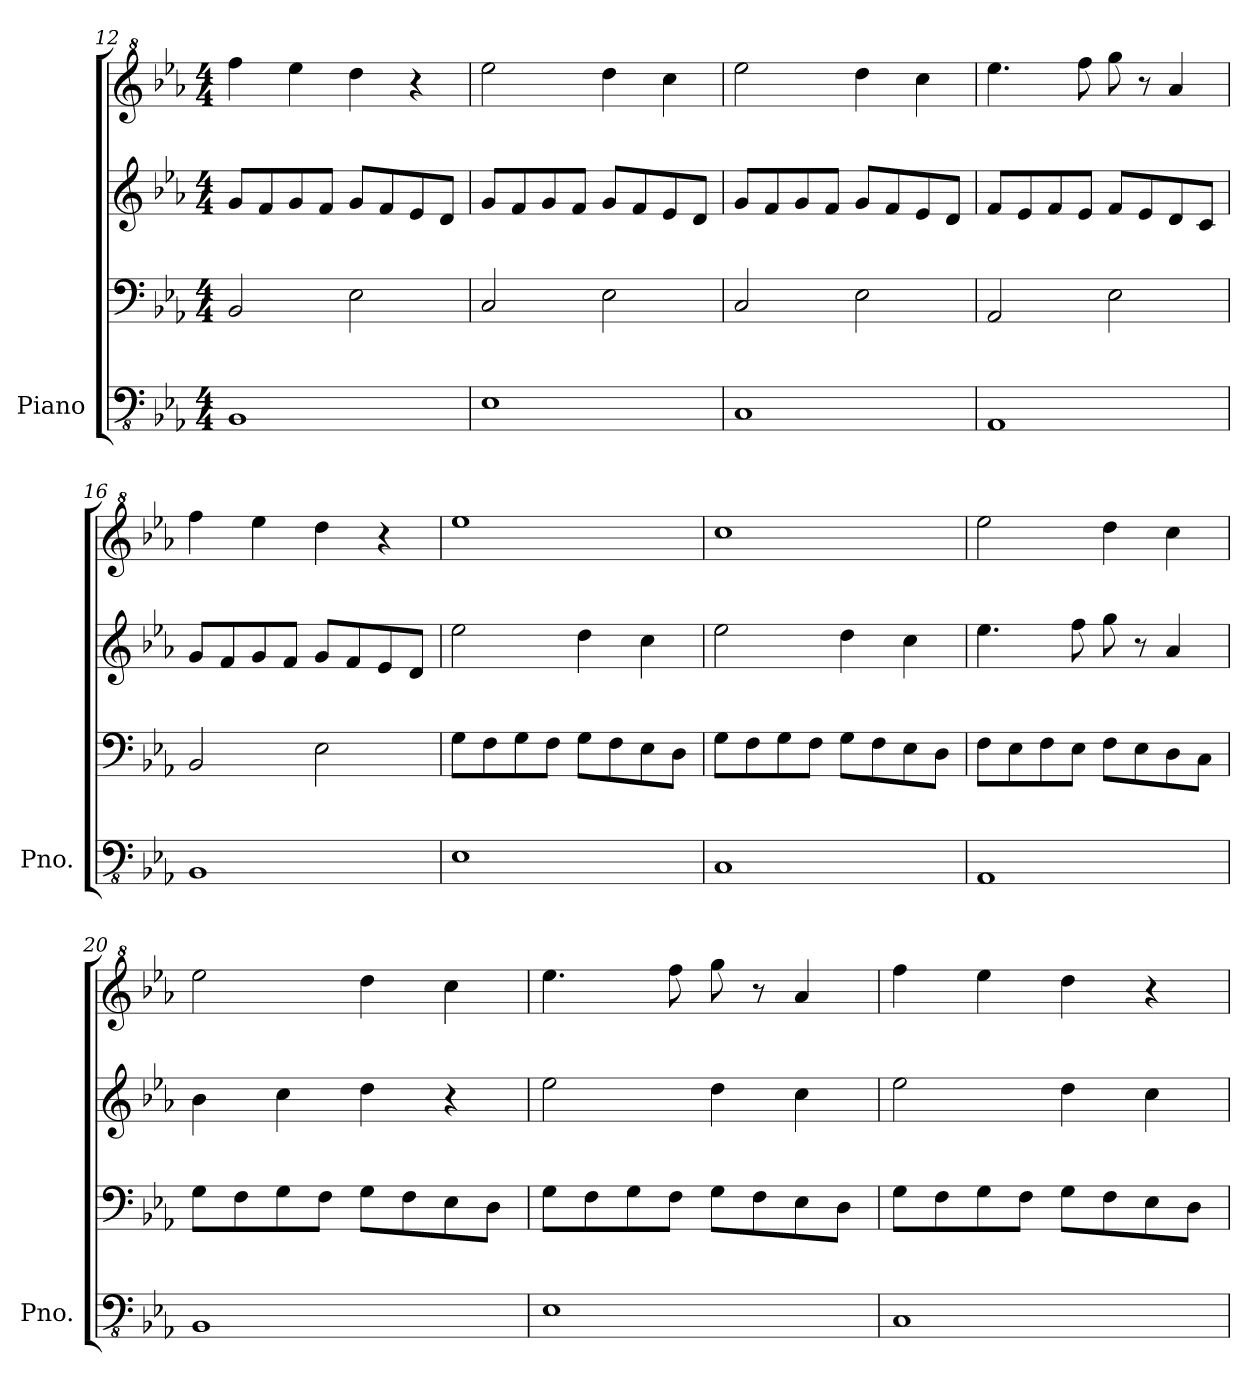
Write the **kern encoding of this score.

**kern	**kern	**kern	**kern
*part1	*part1	*part1	*part1
*staff4	*staff3	*staff2	*staff1
*I"Piano	*	*	*
*I'Pno.	*	*	*
!!LO:LB:g=z
*clefFv4	*clefF4	*clefG2	*clefG^2
*k[b-e-a-]	*k[b-e-a-]	*k[b-e-a-]	*k[b-e-a-]
*M4/4	*M4/4	*M4/4	*M4/4
=12	=12	=12	=12
1BBB-	2BB-/	8g/L	4fff\
.	.	8f/	.
.	.	8g/	4eee-\
.	.	8f/J	.
.	2E-\	8g/L	4ddd\
.	.	8f/	.
.	.	8e-/	4r
.	.	8d/J	.
=13	=13	=13	=13
1EE-	2C/	8g/L	2eee-\
.	.	8f/	.
.	.	8g/	.
.	.	8f/J	.
.	2E-\	8g/L	4ddd\
.	.	8f/	.
.	.	8e-/	4ccc\
.	.	8d/J	.
=14	=14	=14	=14
1CC	2C/	8g/L	2eee-\
.	.	8f/	.
.	.	8g/	.
.	.	8f/J	.
.	2E-\	8g/L	4ddd\
.	.	8f/	.
.	.	8e-/	4ccc\
.	.	8d/J	.
=15	=15	=15	=15
1AAA-	2AA-/	8f/L	4.eee-\
.	.	8e-/	.
.	.	8f/	.
.	.	8e-/J	8fff\
.	2E-\	8f/L	8ggg\
.	.	8e-/	8r
.	.	8d/	4aa-/
.	.	8c/J	.
=16	=16	=16	=16
1BBB-	2BB-/	8g/L	4fff\
.	.	8f/	.
.	.	8g/	4eee-\
.	.	8f/J	.
.	2E-\	8g/L	4ddd\
.	.	8f/	.
.	.	8e-/	4r
.	.	8d/J	.
!!LO:PB:g=z
=17	=17	=17	=17
1EE-	8G\L	2ee-\	1eee-
.	8F\	.	.
.	8G\	.	.
.	8F\J	.	.
.	8G\L	4dd\	.
.	8F\	.	.
.	8E-\	4cc\	.
.	8D\J	.	.
=18	=18	=18	=18
1CC	8G\L	2ee-\	1ccc
.	8F\	.	.
.	8G\	.	.
.	8F\J	.	.
.	8G\L	4dd\	.
.	8F\	.	.
.	8E-\	4cc\	.
.	8D\J	.	.
=19	=19	=19	=19
1AAA-	8F\L	4.ee-\	2eee-\
.	8E-\	.	.
.	8F\	.	.
.	8E-\J	8ff\	.
.	8F\L	8gg\	4ddd\
.	8E-\	8r	.
.	8D\	4a-/	4ccc\
.	8C\J	.	.
=20	=20	=20	=20
1BBB-	8G\L	4b-\	2eee-\
.	8F\	.	.
.	8G\	4cc\	.
.	8F\J	.	.
.	8G\L	4dd\	4ddd\
.	8F\	.	.
.	8E-\	4r	4ccc\
.	8D\J	.	.
=21	=21	=21	=21
1EE-	8G\L	2ee-\	4.eee-\
.	8F\	.	.
.	8G\	.	.
.	8F\J	.	8fff\
.	8G\L	4dd\	8ggg\
.	8F\	.	8r
.	8E-\	4cc\	4aa-/
.	8D\J	.	.
!!LO:LB:g=z
=22	=22	=22	=22
1CC	8G\L	2ee-\	4fff\
.	8F\	.	.
.	8G\	.	4eee-\
.	8F\J	.	.
.	8G\L	4dd\	4ddd\
.	8F\	.	.
.	8E-\	4cc\	4r
.	8D\J	.	.
=	=	=	=
*-	*-	*-	*-
